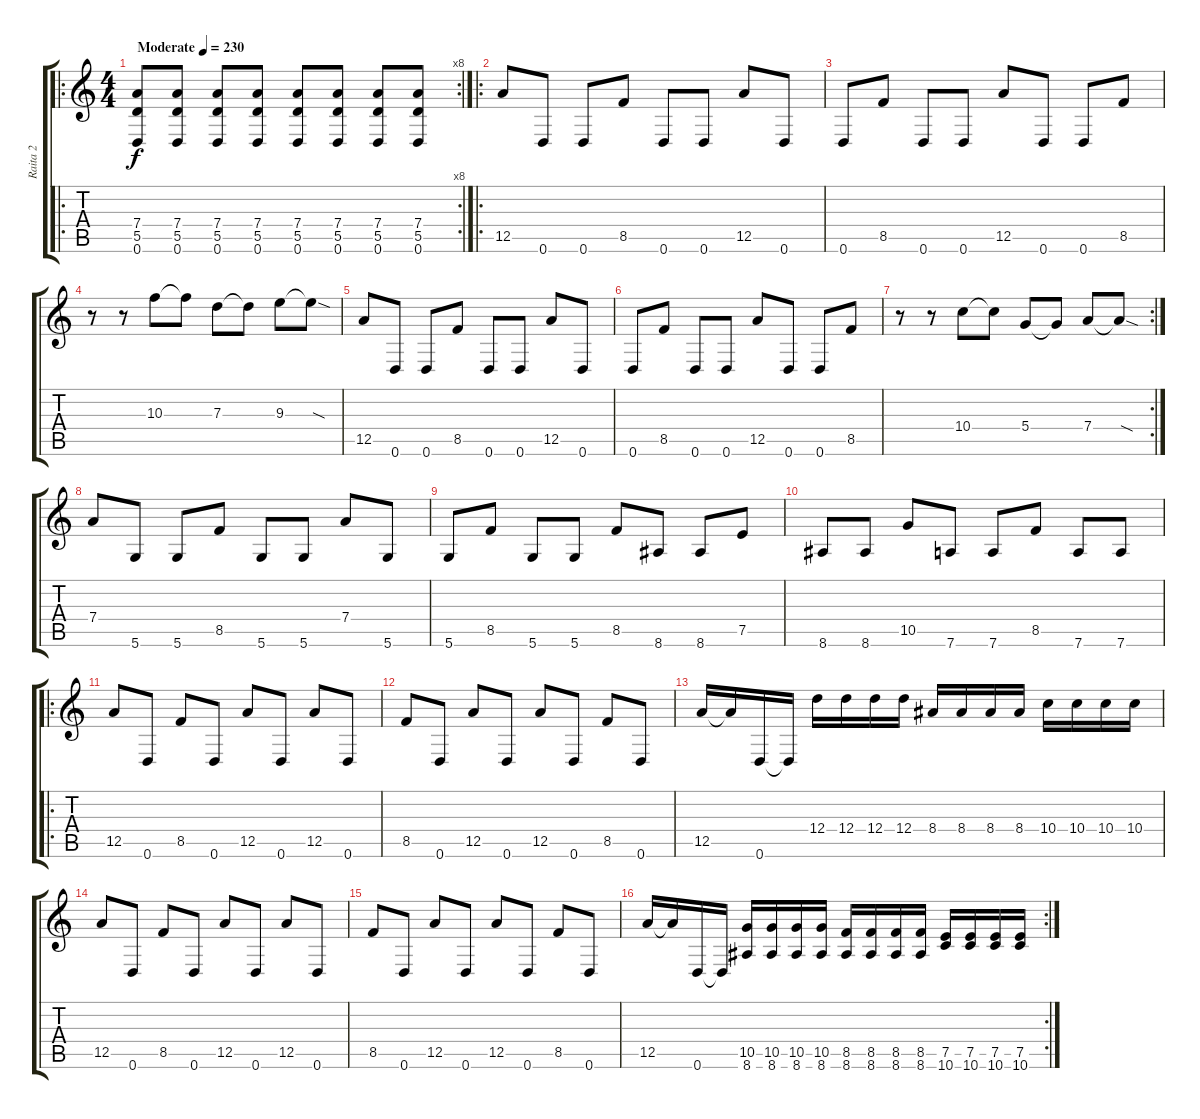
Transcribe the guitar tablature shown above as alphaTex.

\track ("Raita 2" "Raita 2") {instrument distortionguitar}
\staff {score tabs}
\tuning (E4 B3 G3 D3 A2 D2) {hide}
\ro
\rc 8
\ts (4 4)
\tempo (230 "Moderate")
\clef g2
\ks c
(7.4 5.5 0.6).8{dy f instrument distortionguitar} (7.4 5.5 0.6).8 (7.4 5.5 0.6).8 (7.4 5.5 0.6).8 (7.4 5.5 0.6).8 (7.4 5.5 0.6).8 (7.4 5.5 0.6).8 (7.4 5.5 0.6).8 |
\ro
12.5.8 0.6.8 0.6.8 8.5.8 0.6.8 0.6.8 12.5.8 0.6.8 |
0.6.8 8.5.8 0.6.8 0.6.8 12.5.8 0.6.8 0.6.8 8.5.8 |
r.8 r.8 10.3.8 10.3{t}.8 7.3.8 7.3{t}.8 9.3.8 9.3{sod t}.8 |
12.5.8 0.6.8 0.6.8 8.5.8 0.6.8 0.6.8 12.5.8 0.6.8 |
0.6.8 8.5.8 0.6.8 0.6.8 12.5.8 0.6.8 0.6.8 8.5.8 |
\rc 2
r.8 r.8 10.4.8 10.4{t}.8 5.4.8 5.4{t}.8 7.4.8 7.4{sod t}.8 |
7.4.8 5.6.8 5.6.8 8.5.8 5.6.8 5.6.8 7.4.8 5.6.8 |
5.6.8 8.5.8 5.6.8 5.6.8 8.5.8 8.6.8 8.6.8 7.5.8 |
8.6.8 8.6.8 10.5.8 7.6.8 7.6.8 8.5.8 7.6.8 7.6.8 |
\ro
12.5.8 0.6.8 8.5.8 0.6.8 12.5.8 0.6.8 12.5.8 0.6.8 |
8.5.8 0.6.8 12.5.8 0.6.8 12.5.8 0.6.8 8.5.8 0.6.8 |
12.5.16 12.5{t}.16 0.6.16 0.6{t}.16 12.4.16 12.4.16 12.4.16 12.4.16 8.4.16 8.4.16 8.4.16 8.4.16 10.4.16 10.4.16 10.4.16 10.4.16 |
12.5.8 0.6.8 8.5.8 0.6.8 12.5.8 0.6.8 12.5.8 0.6.8 |
8.5.8 0.6.8 12.5.8 0.6.8 12.5.8 0.6.8 8.5.8 0.6.8 |
\rc 2
12.5.16 12.5{t}.16 0.6.16 0.6{t}.16 (10.5 8.6).16 (10.5 8.6).16 (10.5 8.6).16 (10.5 8.6).16 (8.5 8.6).16 (8.5 8.6).16 (8.5 8.6).16 (8.5 8.6).16 (7.5 10.6).16 (7.5 10.6).16 (7.5 10.6).16 (7.5 10.6).16
